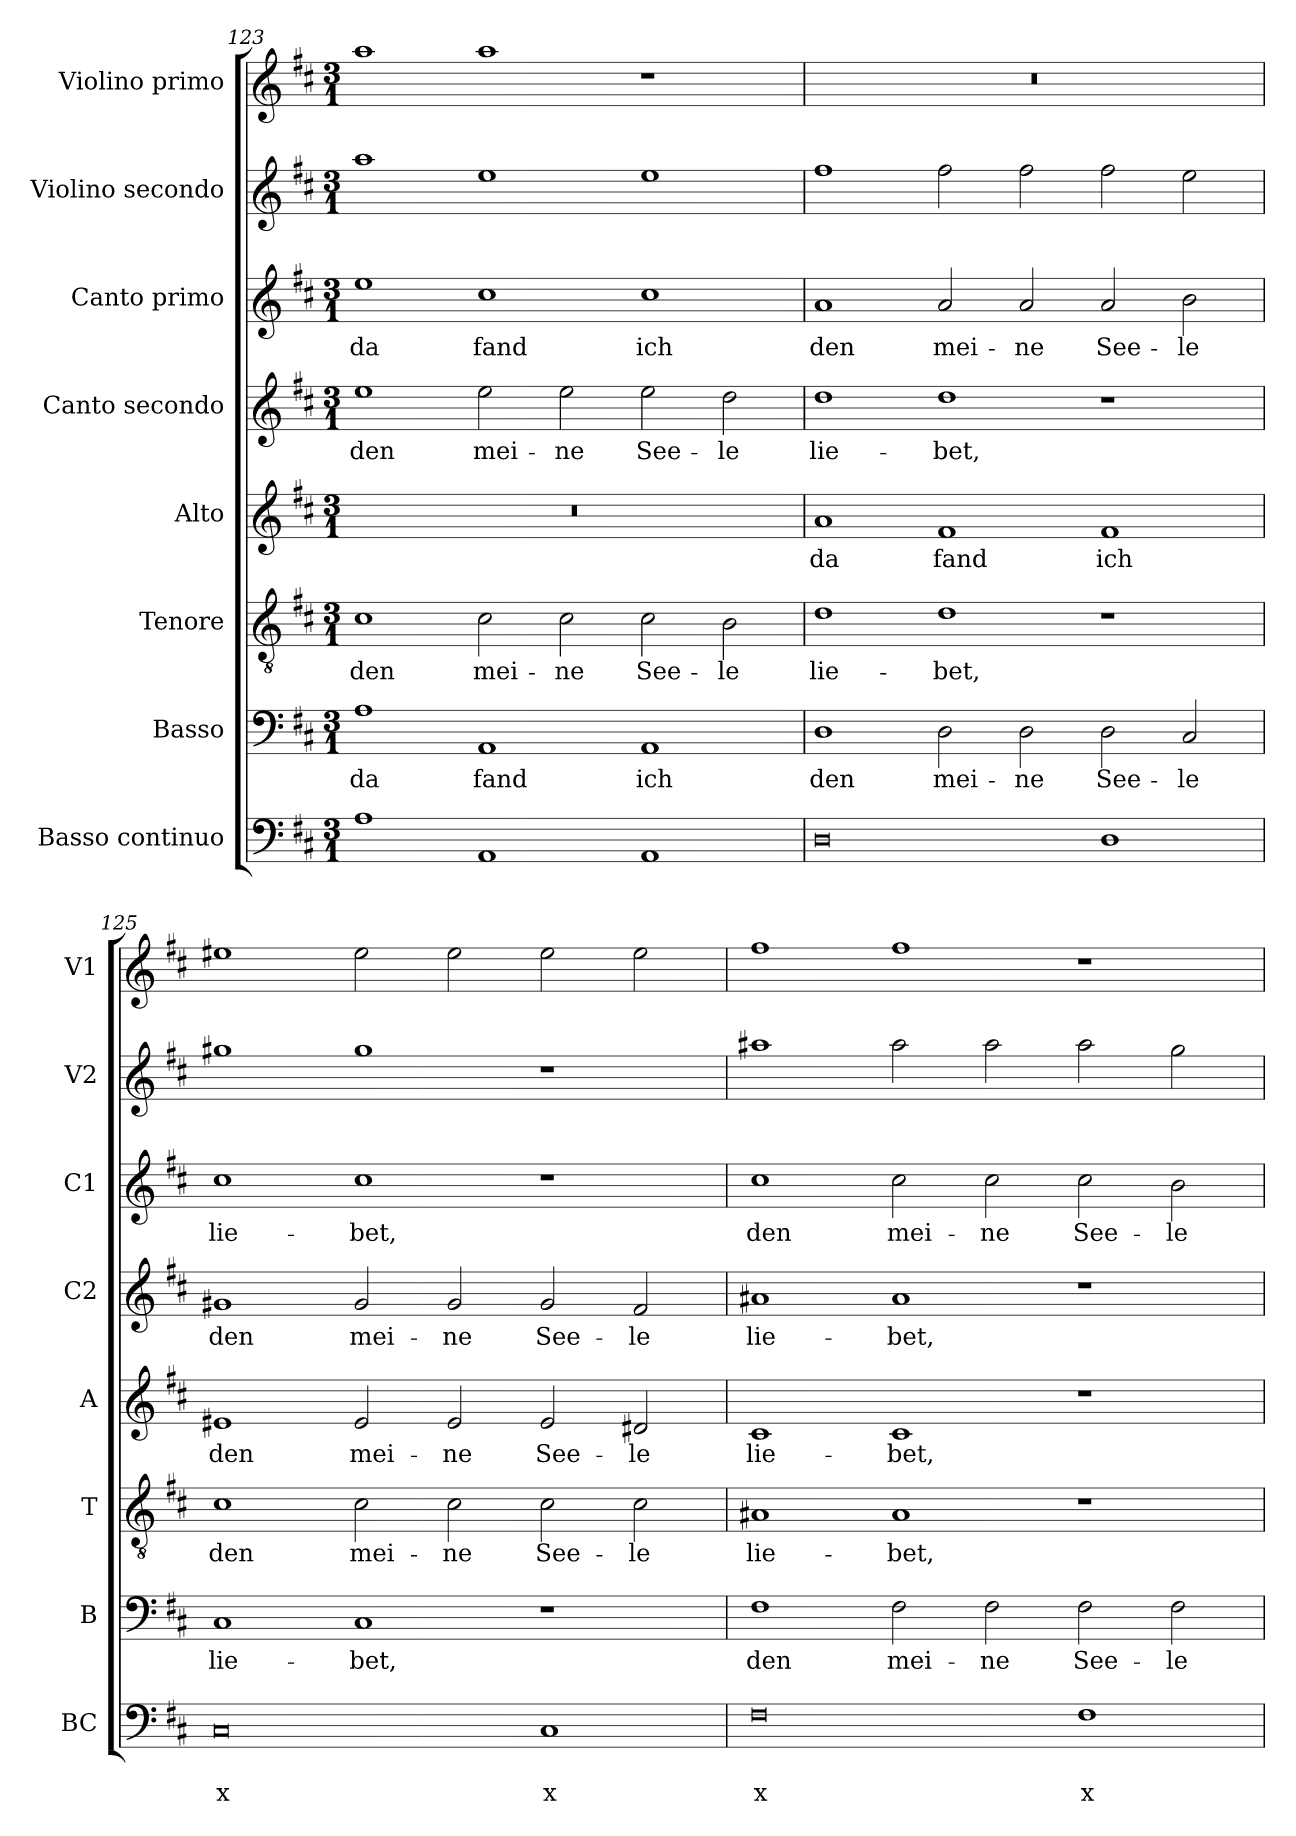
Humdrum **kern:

**kern	**text	**text	**kern	**text	**kern	**text	**kern	**text	**kern	**text	**kern	**text	**kern	**kern
*part8	*part8	*part8	*part7	*part7	*part6	*part6	*part5	*part5	*part4	*part4	*part3	*part3	*part2	*part1
*staff8	*staff8	*staff8	*staff7	*staff7	*staff6	*staff6	*staff5	*staff5	*staff4	*staff4	*staff3	*staff3	*staff2	*staff1
*I"Basso continuo	*	*	*I"Basso	*	*I"Tenore	*	*I"Alto	*	*I"Canto secondo	*	*I"Canto primo	*	*I"Violino secondo	*I"Violino primo
*I'BC	*	*	*I'B	*	*I'T	*	*I'A	*	*I'C2	*	*I'C1	*	*I'V2	*I'V1
!!LO:LB:g=z
*clefF4	*	*	*clefF4	*	*clefGv2	*	*clefG2	*	*clefG2	*	*clefG2	*	*clefG2	*clefG2
*k[f#c#]	*	*	*k[f#c#]	*	*k[f#c#]	*	*k[f#c#]	*	*k[f#c#]	*	*k[f#c#]	*	*k[f#c#]	*k[f#c#]
*D:	*	*	*D:	*	*D:	*	*D:	*	*D:	*	*D:	*	*D:	*D:
*M3/1	*	*	*M3/1	*	*M3/1	*	*M3/1	*	*M3/1	*	*M3/1	*	*M3/1	*M3/1
=123	=123	=123	=123	=123	=123	=123	=123	=123	=123	=123	=123	=123	=123	=123
!	!	!	!	!LO:LY:b	!	!LO:LY:b	!	!	!	!LO:LY:b	!	!LO:LY:b	!	!
1A	.	.	1A	da	1c#	den	0.r	.	1ee	den	1ee	da	1aa	1aa
!	!	!	!	!LO:LY:b	!	!LO:LY:b	!	!	!	!LO:LY:b	!	!LO:LY:b	!	!
1AA	.	.	1AA	fand	2c#\	mei-	.	.	2ee\	mei-	1cc#	fand	1ee	1aa
!	!	!	!	!	!	!LO:LY:b	!	!	!	!LO:LY:b	!	!	!	!
.	.	.	.	.	2c#\	-ne	.	.	2ee\	-ne	.	.	.	.
!	!	!	!	!LO:LY:b	!	!LO:LY:b	!	!	!	!LO:LY:b	!	!LO:LY:b	!	!
1AA	.	.	1AA	ich	2c#\	See-	.	.	2ee\	See-	1cc#	ich	1ee	1r
!	!	!	!	!	!	!LO:LY:b	!	!	!	!LO:LY:b	!	!	!	!
.	.	.	.	.	2B\	-le	.	.	2dd\	-le	.	.	.	.
=124	=124	=124	=124	=124	=124	=124	=124	=124	=124	=124	=124	=124	=124	=124
!	!	!	!	!LO:LY:b	!	!LO:LY:b	!	!LO:LY:b	!	!LO:LY:b	!	!LO:LY:b	!	!
0D	.	.	1D	den	1d	lie-	1a	da	1dd	lie-	1a	den	1ff#	0.r
!	!	!	!	!LO:LY:b	!	!LO:LY:b	!	!LO:LY:b	!	!LO:LY:b	!	!LO:LY:b	!	!
.	.	.	2D\	mei-	1d	-bet,	1f#	fand	1dd	-bet,	2a/	mei-	2ff#\	.
!	!	!	!	!LO:LY:b	!	!	!	!	!	!	!	!LO:LY:b	!	!
.	.	.	2D\	-ne	.	.	.	.	.	.	2a/	-ne	2ff#\	.
!	!	!	!	!LO:LY:b	!	!	!	!LO:LY:b	!	!	!	!LO:LY:b	!	!
1D	.	.	2D\	See-	1r	.	1f#	ich	1r	.	2a/	See-	2ff#\	.
!	!	!	!	!LO:LY:b	!	!	!	!	!	!	!	!LO:LY:b	!	!
.	.	.	2C#/	-le	.	.	.	.	.	.	2b\	-le	2ee\	.
=125	=125	=125	=125	=125	=125	=125	=125	=125	=125	=125	=125	=125	=125	=125
!	!	!LO:LY:b	!	!LO:LY:b	!	!LO:LY:b	!	!LO:LY:b	!	!LO:LY:b	!	!LO:LY:b	!	!
0C#	.	x	1C#	lie-	1c#	den	1e#X	den	1g#X	den	1cc#	lie-	1gg#X	1ee#X
!	!	!	!	!LO:LY:b	!	!LO:LY:b	!	!LO:LY:b	!	!LO:LY:b	!	!LO:LY:b	!	!
.	.	.	1C#	-bet,	2c#\	mei-	2e#/	mei-	2g#/	mei-	1cc#	-bet,	1gg#	2ee#\
!	!	!	!	!	!	!LO:LY:b	!	!LO:LY:b	!	!LO:LY:b	!	!	!	!
.	.	.	.	.	2c#\	-ne	2e#/	-ne	2g#/	-ne	.	.	.	2ee#\
!	!	!LO:LY:b	!	!	!	!LO:LY:b	!	!LO:LY:b	!	!LO:LY:b	!	!	!	!
1C#	.	x	1r	.	2c#\	See-	2e#/	See-	2g#/	See-	1r	.	1r	2ee#\
!	!	!	!	!	!	!LO:LY:b	!	!LO:LY:b	!	!LO:LY:b	!	!	!	!
.	.	.	.	.	2c#\	-le	2d#X/	-le	2f#/	-le	.	.	.	2ee#\
=126	=126	=126	=126	=126	=126	=126	=126	=126	=126	=126	=126	=126	=126	=126
!	!	!LO:LY:b	!	!LO:LY:b	!	!LO:LY:b	!	!LO:LY:b	!	!LO:LY:b	!	!LO:LY:b	!	!
0F#	.	x	1F#	den	1A#X	lie-	1c#	lie-	1a#X	lie-	1cc#	den	1aa#X	1ff#
!	!	!	!	!LO:LY:b	!	!LO:LY:b	!	!LO:LY:b	!	!LO:LY:b	!	!LO:LY:b	!	!
.	.	.	2F#\	mei-	1A#	-bet,	1c#	-bet,	1a#	-bet,	2cc#\	mei-	2aa#\	1ff#
!	!	!	!	!LO:LY:b	!	!	!	!	!	!	!	!LO:LY:b	!	!
.	.	.	2F#\	-ne	.	.	.	.	.	.	2cc#\	-ne	2aa#\	.
!	!	!LO:LY:b	!	!LO:LY:b	!	!	!	!	!	!	!	!LO:LY:b	!	!
1F#	.	x	2F#\	See-	1r	.	1r	.	1r	.	2cc#\	See-	2aa#\	1r
!	!	!	!	!LO:LY:b	!	!	!	!	!	!	!	!LO:LY:b	!	!
.	.	.	2F#\	-le	.	.	.	.	.	.	2b\	-le	2gg\	.
=	=	=	=	=	=	=	=	=	=	=	=	=	=	=
*-	*-	*-	*-	*-	*-	*-	*-	*-	*-	*-	*-	*-	*-	*-
